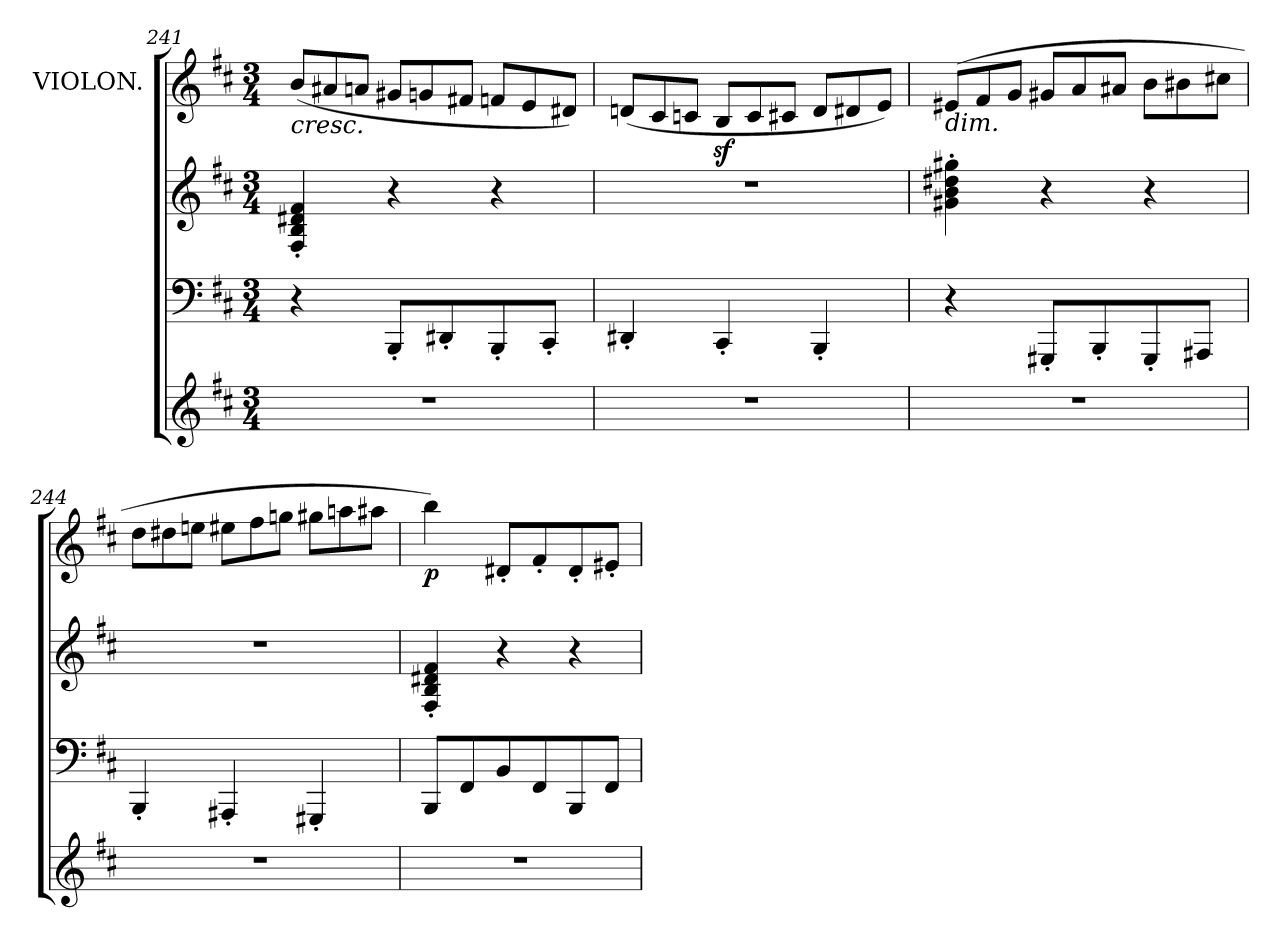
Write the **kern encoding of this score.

**kern	**kern	**kern	**kern	**dynam
*part3	*part2	*part2	*part1	*part1
*staff4	*staff3	*staff2	*staff1	*staff1
*	*	*	*I"VIOLON.	*
*clefG2	*clefF4	*clefG2	*clefG2	*
*k[f#c#]	*k[f#c#]	*k[f#c#]	*k[f#c#]	*
*D:	*D:	*D:	*D:	*
*M3/4	*M3/4	*M3/4	*M3/4	*
=241	=241	=241	=241	=241
!LO:N:vis=1	!	!	!	!
*	*	*	*Xtuplet	*
!	!	!	!LO:TX:b:i:t=cresc.	!
2.r	4r	4F#/'< 4B/'< 4d#X/'< 4f#/'<	(<12b/L	.
.	.	.	12a#X/	.
.	.	.	12an/J	.
.	8BBB'</L	4r	12g#X/L	.
.	.	.	12gn/	.
.	8DD#X'</	.	.	.
.	.	.	12f#X/J	.
.	8BBB'</	4r	12fn/L	.
.	.	.	12e/	.
.	8CC#'</J	.	.	.
.	.	.	12d#X/J)	.
!!LO:PB:g=z
=242	=242	=242	=242	=242
!LO:N:vis=1	!	!LO:N:vis=1	!	!
2.r	4DD#X'</	2.r	(<12dn/L	.
.	.	.	12c#/	.
.	.	.	12cn/J	.
.	4CC#'</	.	12Bz</L	.
.	.	.	12c/	.
.	.	.	12c#X/J	.
.	4BBB'</	.	12d/L	.
.	.	.	12d#X/	.
.	.	.	12e/J)	.
=243	=243	=243	=243	=243
!	!	!	!LO:TX:b:i:t=dim.	!
!LO:N:vis=1	!	!	!	!
2.r	4r	4g#X\'> 4b\'> 4dd#X\'> 4gg#X\'>	(>12e#X/L	.
.	.	.	12f#/	.
.	.	.	12g/J	.
.	8GGG#X'</L	4r	12g#X/L	.
.	.	.	12a/	.
.	8BBB'</	.	.	.
.	.	.	12a#X/J	.
.	8GGG#'</	4r	12b\L	.
.	.	.	12b#X\	.
.	8AAA#X/J	.	.	.
.	.	.	12cc#X\J	.
=244	=244	=244	=244	=244
!LO:N:vis=1	!	!LO:N:vis=1	!	!
2.r	4BBB'</	2.r	12dd\L	.
.	.	.	12dd#X\	.
.	.	.	12een\J	.
.	4AAA#X'</	.	12ee#X\L	.
.	.	.	12ff#\	.
.	.	.	12ggn\J	.
.	4GGG#X'</	.	12gg#X\L	.
.	.	.	12aan\	.
.	.	.	12aa#X\J	.
=245	=245	=245	=245	=245
!LO:N:vis=1	!	!	!	!LO:DY:b
2.r	8BBB/L	4F#/'> 4B/'> 4d#X/'> 4f#/'>	4bb\)	p
.	8FF#/	.	.	.
.	8BB/	4r	8d#X'</L	.
.	8FF#/	.	8f#'</	.
.	8BBB/	4r	8d#'</	.
.	8FF#/J	.	8e#X'</J	.
=	=	=	=	=
*-	*-	*-	*-	*-
